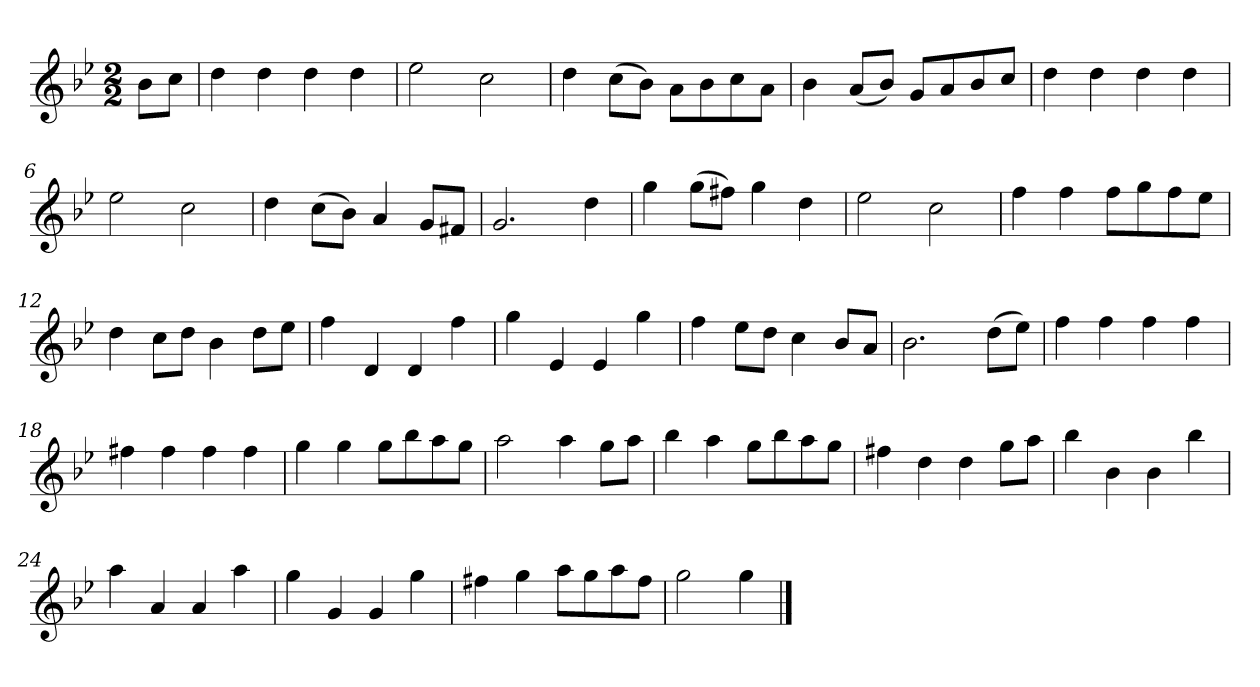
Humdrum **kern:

**kern
*part1
*staff1
*k[b-e-]
*M2/2
*MM120
=
8b-L
8ccJ
=1
4dd
4dd
4dd
4dd
=2
2ee-
2cc
=3
4dd
(8ccL
8b-J)
8aL
8b-
8cc
8aJ
=4
4b-
(8aL
8b-J)
8gL
8a
8b-
8ccJ
=5
4dd
4dd
4dd
4dd
=6
2ee-
2cc
=7
4dd
(8ccL
8b-J)
4a
8gL
8f#XJ
=8
2.g
4dd
=9
4gg
(8ggL
8ff#XJ)
4gg
4dd
=10
2ee-
2cc
=11
4ff
4ff
8ffL
8gg
8ff
8ee-J
=12
4dd
8ccL
8ddJ
4b-
8ddL
8ee-J
=13
4ff
4d
4d
4ff
=14
4gg
4e-
4e-
4gg
=15
4ff
8ee-L
8ddJ
4cc
8b-L
8aJ
=16
2.b-
(8ddL
8ee-J)
=17
4ff
4ff
4ff
4ff
=18
4ff#X
4ff#
4ff#
4ff#
=19
4gg
4gg
8ggL
8bb-
8aa
8ggJ
=20
2aa
4aa
8ggL
8aaJ
=21
4bb-
4aa
8ggL
8bb-
8aa
8ggJ
=22
4ff#X
4dd
4dd
8ggL
8aaJ
=23
4bb-
4b-
4b-
4bb-
=24
4aa
4a
4a
4aa
=25
4gg
4g
4g
4gg
=26
4ff#X
4gg
8aaL
8gg
8aa
8ff#J
=27
2gg
4gg
==
*-
